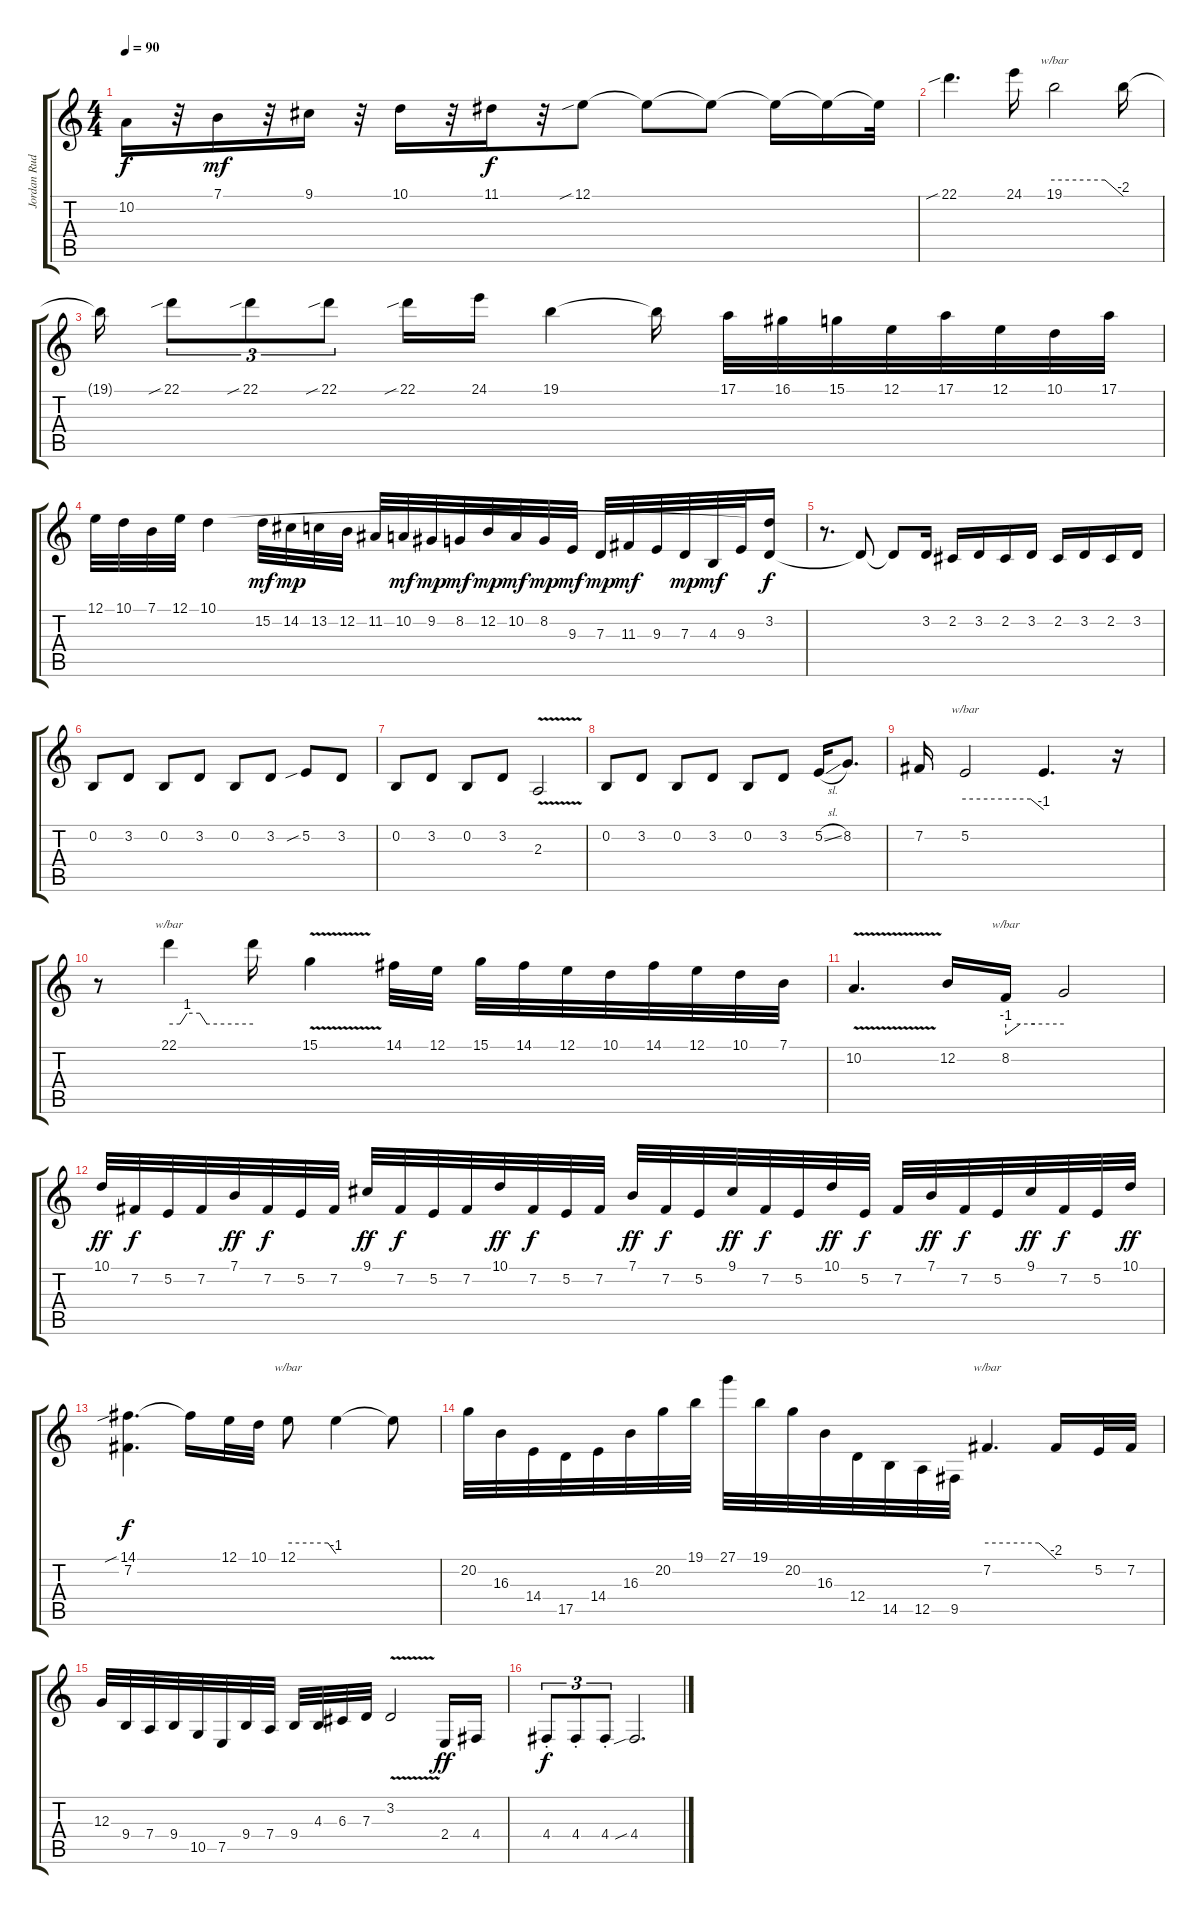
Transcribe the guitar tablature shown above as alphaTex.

\track ("Jordan Rudess (Lead 2)" "Jordan Rud") {instrument lead1square}
\staff {score tabs}
\tuning (E4 B3 G3 D3 A2 E2) {hide}
\ts (4 4)
\tempo 90
\clef g2
\ks c
10.2.16{dy f} r.32 7.1.16{dy mf} r.32 9.1.16 r.32 10.1.16 r.32 11.1.16{dy f} r.32 12.1{sib}.8 12.1{t}.8 12.1{t}.8 12.1{t}.16 12.1{t}.16 12.1{t}.32 |
22.1{sib}.4{d} 24.1.16 19.1.2{tbe (custom default 0 0 44 0 60 -8)} 19.1{t}.16 |
19.1{t}.16 22.1{sib}.8{tu (3 2)} 22.1{sib}.8{tu (3 2)} 22.1{sib}.8{tu (3 2)} 22.1{sib}.16 24.1.16 19.1.4 19.1{t}.16 17.1.32 16.1.32 15.1.32 12.1.32 17.1.32 12.1.32 10.1.32 17.1.32 |
12.1.32 10.1.32 7.1.32 12.1.32 10.1.4 15.2.32{dy mf} 14.2.32{dy mp} 13.2.32 12.2.32 11.2.32 10.2.32{dy mf} 9.2.32{dy mp} 8.2.32{dy mf} 12.2.32{dy mp} 10.2.32{dy mf} 8.2.32{dy mp} 9.3.32{dy mf} 7.3.32{dy mp} 11.3.32{dy mf} 9.3.32 7.3.32{dy mp} 4.3.32{dy mf} 9.3.32 (10.1{t} 3.2).16{dy f} |
r.8{d} 3.2{t}.8 3.2{t}.8 3.2.16 2.2.16 3.2.16 2.2.16 3.2.16 2.2.16 3.2.16 2.2.16 3.2.16 |
0.2.8 3.2.8 0.2.8 3.2.8 0.2.8 3.2.8 5.2{sib}.8 3.2.8 |
0.2.8 3.2.8 0.2.8 3.2.8 2.3{v}.2 |
0.2.8 3.2.8 0.2.8 3.2.8 0.2.8 3.2.8 5.2{sl}.16 8.2.8{d} |
7.2.16 5.2.2{tbe (custom default 0 0 50 0 60 -4)} 5.2{t}.4{d} r.16 |
r.8 22.1.4{tbe (custom default 0 0 8 0 13 4 22 4 27 0 60 0)} 22.1{t}.16 15.1{v}.4 14.1.32 12.1.32 15.1.32 14.1.32 12.1.32 10.1.32 14.1.32 12.1.32 10.1.32 7.1.32 |
10.2{v}.4{d} 12.2.16 8.2.16{tbe (custom default 0 -4 15 0 30 0 60 0)} 8.2{t}.2 |
10.1.32{dy ff} 7.2.32{dy f} 5.2.32 7.2.32 7.1.32{dy ff} 7.2.32{dy f} 5.2.32 7.2.32 9.1.32{dy ff} 7.2.32{dy f} 5.2.32 7.2.32 10.1.32{dy ff} 7.2.32{dy f} 5.2.32 7.2.32 7.1.32{dy ff} 7.2.32{dy f} 5.2.32 9.1.32{dy ff} 7.2.32{dy f} 5.2.32 10.1.32{dy ff} 5.2.32{dy f} 7.2.32 7.1.32{dy ff} 7.2.32{dy f} 5.2.32 9.1.32{dy ff} 7.2.32{dy f} 5.2.32 10.1.32{dy ff} |
(14.1{sib} 7.2).4{d dy f} 14.1{t}.16 12.1.32 10.1.32 12.1.8{tbe (custom default 0 0 50 0 60 -4)} 12.1{t}.4 12.1{t}.8 |
20.2.32 16.3.32 14.4.32 17.5.32 14.4.32 16.3.32 20.2.32 19.1.32 27.1.32 19.1.32 20.2.32 16.3.32 12.4.32 14.5.32 12.5.32 9.5.32 7.2.4{d tbe (custom default 0 0 45 0 60 -8)} 7.2{t}.16 5.2.32 7.2.32 |
12.3.32 9.4.32 7.4.32 9.4.32 10.5.32 7.5.32 9.4.32 7.4.32 9.4.32 4.3.32 6.3.32 7.3.32 3.2{v}.2 2.4.16{dy ff} 4.4.16 |
4.4{st}.8{tu (3 2) dy f} 4.4{st}.8{tu (3 2)} 4.4{st}.8{tu (3 2)} 4.4{sib}.2{d}
